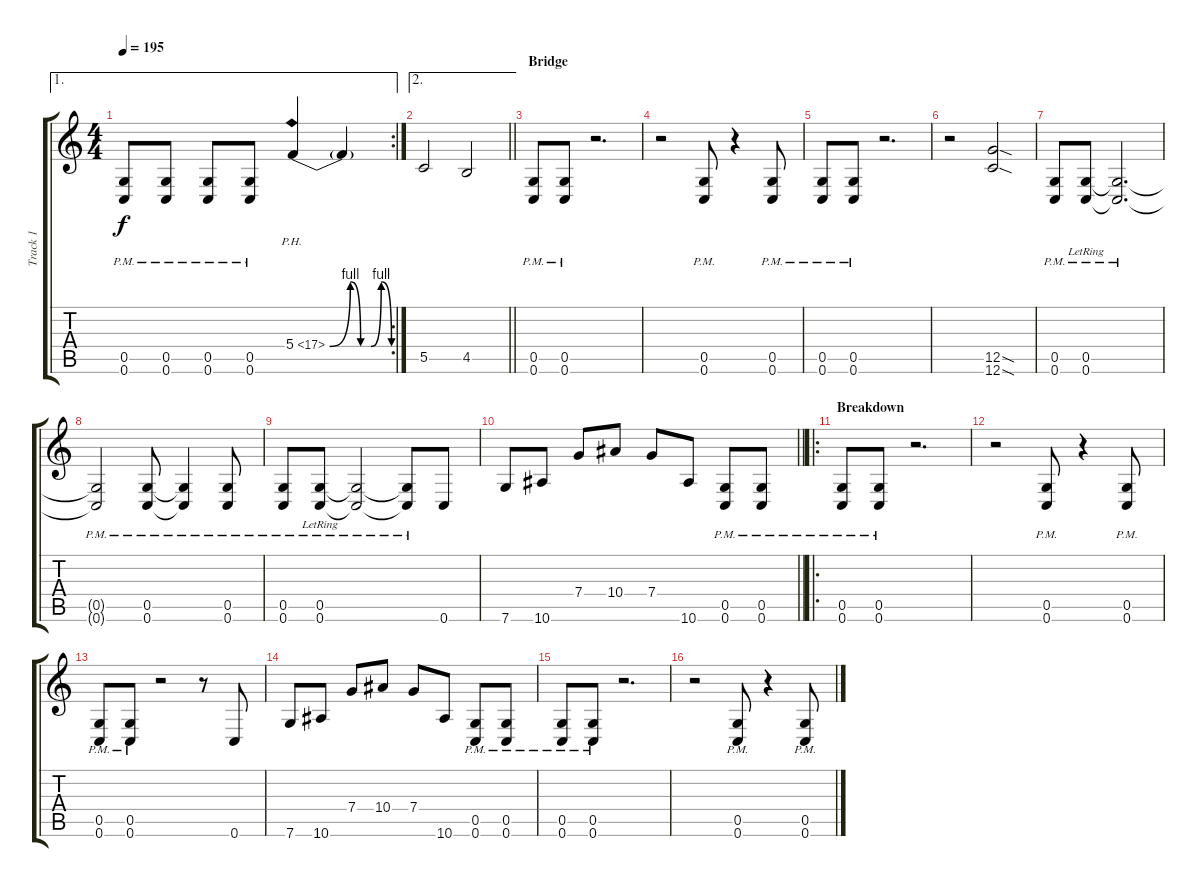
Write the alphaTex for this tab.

\track ("Track 1" "Track 1") {instrument distortionguitar}
\staff {score tabs}
\tuning (D4 A3 F3 C3 G2 C2) {hide}
\ae 1
\rc 2
\ts (4 4)
\tempo 195
\clef g2
\ks c
(0.5{pm} 0.6{pm}).8{dy f} (0.5{pm} 0.6{pm}).8 (0.5{pm} 0.6{pm}).8 (0.5{pm} 0.6{pm}).8 5.4{be (custom 0 0 20 4 30 0 40 0 50 4 60 0) ph 12}.4 5.4{t}.4 |
\ae 2
\barLineRight lightlight
5.5.2 4.5.2 |
\section ("" "Bridge")
(0.5{pm} 0.6{pm}).8 (0.5{pm} 0.6{pm}).8 r.2{d} |
r.2 (0.5{pm} 0.6{pm}).8 r.4 (0.5{pm} 0.6{pm}).8 |
(0.5{pm} 0.6{pm}).8 (0.5{pm} 0.6{pm}).8 r.2{d} |
r.2 (12.5{sod} 12.6{sod}).2 |
(0.5{pm} 0.6{pm}).8 (0.5{pm lr} 0.6{pm lr}).8 (0.5{pm t} 0.6{pm t}).2{d} |
(0.5{pm t} 0.6{pm t}).2 (0.5{pm} 0.6{pm}).8 (0.5{pm t} 0.6{pm t}).4 (0.5{pm} 0.6{pm}).8 |
(0.5{pm} 0.6{pm}).8 (0.5{pm lr} 0.6{pm lr}).8 (0.5{pm t} 0.6{pm t}).2 (0.5{pm t} 0.6{pm t}).8 0.6.8 |
\barLineRight lightlight
7.6.8 10.6.8 7.4.8 10.4.8 7.4.8 10.6.8 (0.5{pm} 0.6{pm}).8 (0.5{pm} 0.6{pm}).8 |
\ro
\section ("" "Breakdown")
(0.5{pm} 0.6{pm}).8 (0.5{pm} 0.6{pm}).8 r.2{d} |
r.2 (0.5{pm} 0.6{pm}).8 r.4 (0.5{pm} 0.6{pm}).8 |
(0.5{pm} 0.6{pm}).8 (0.5{pm} 0.6{pm}).8 r.2 r.8 0.6.8 |
7.6.8 10.6.8 7.4.8 10.4.8 7.4.8 10.6.8 (0.5{pm} 0.6{pm}).8 (0.5{pm} 0.6{pm}).8 |
(0.5{pm} 0.6{pm}).8 (0.5{pm} 0.6{pm}).8 r.2{d} |
r.2 (0.5{pm} 0.6{pm}).8 r.4 (0.5{pm} 0.6{pm}).8
